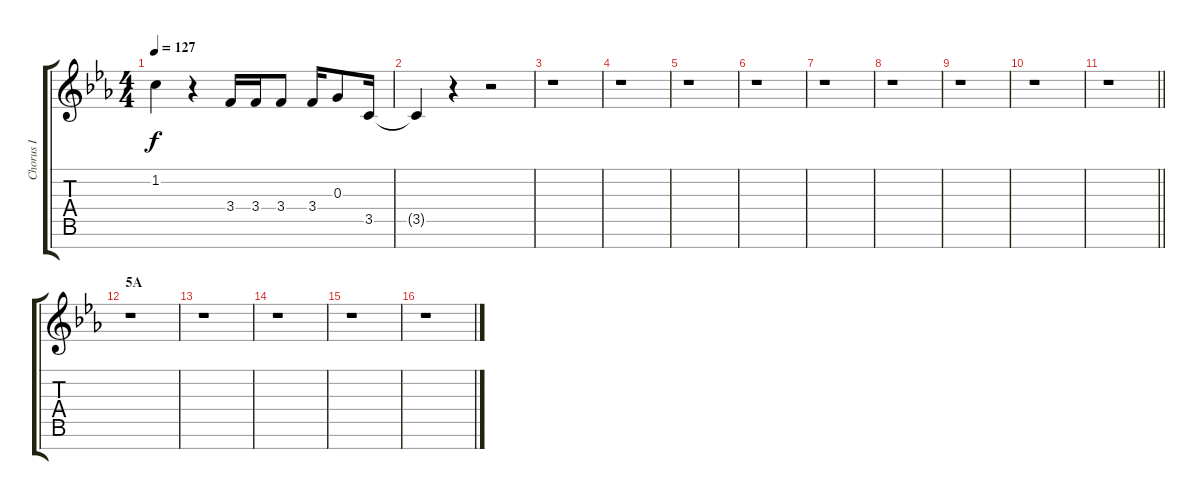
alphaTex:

\track ("Chorus I" "Chorus I") {instrument voiceoohs}
\staff {score tabs}
\tuning (E5 B4 G4 D4 A3 E3 B2) {hide}
\ts (4 4)
\tempo 127
\clef g2
\ks eb
1.2{t}.4{dy f} r.4 3.4.16 3.4.16 3.4.8 3.4.16 0.3.8 3.5.16 |
3.5{t}.4 r.4 r.2 |
r.1 |
r.1 |
r.1 |
r.1 |
r.1 |
r.1 |
r.1 |
r.1 |
\barLineRight lightlight
r.1 |
\section ("" "5A")
r.1 |
r.1 |
r.1 |
r.1 |
r.1
